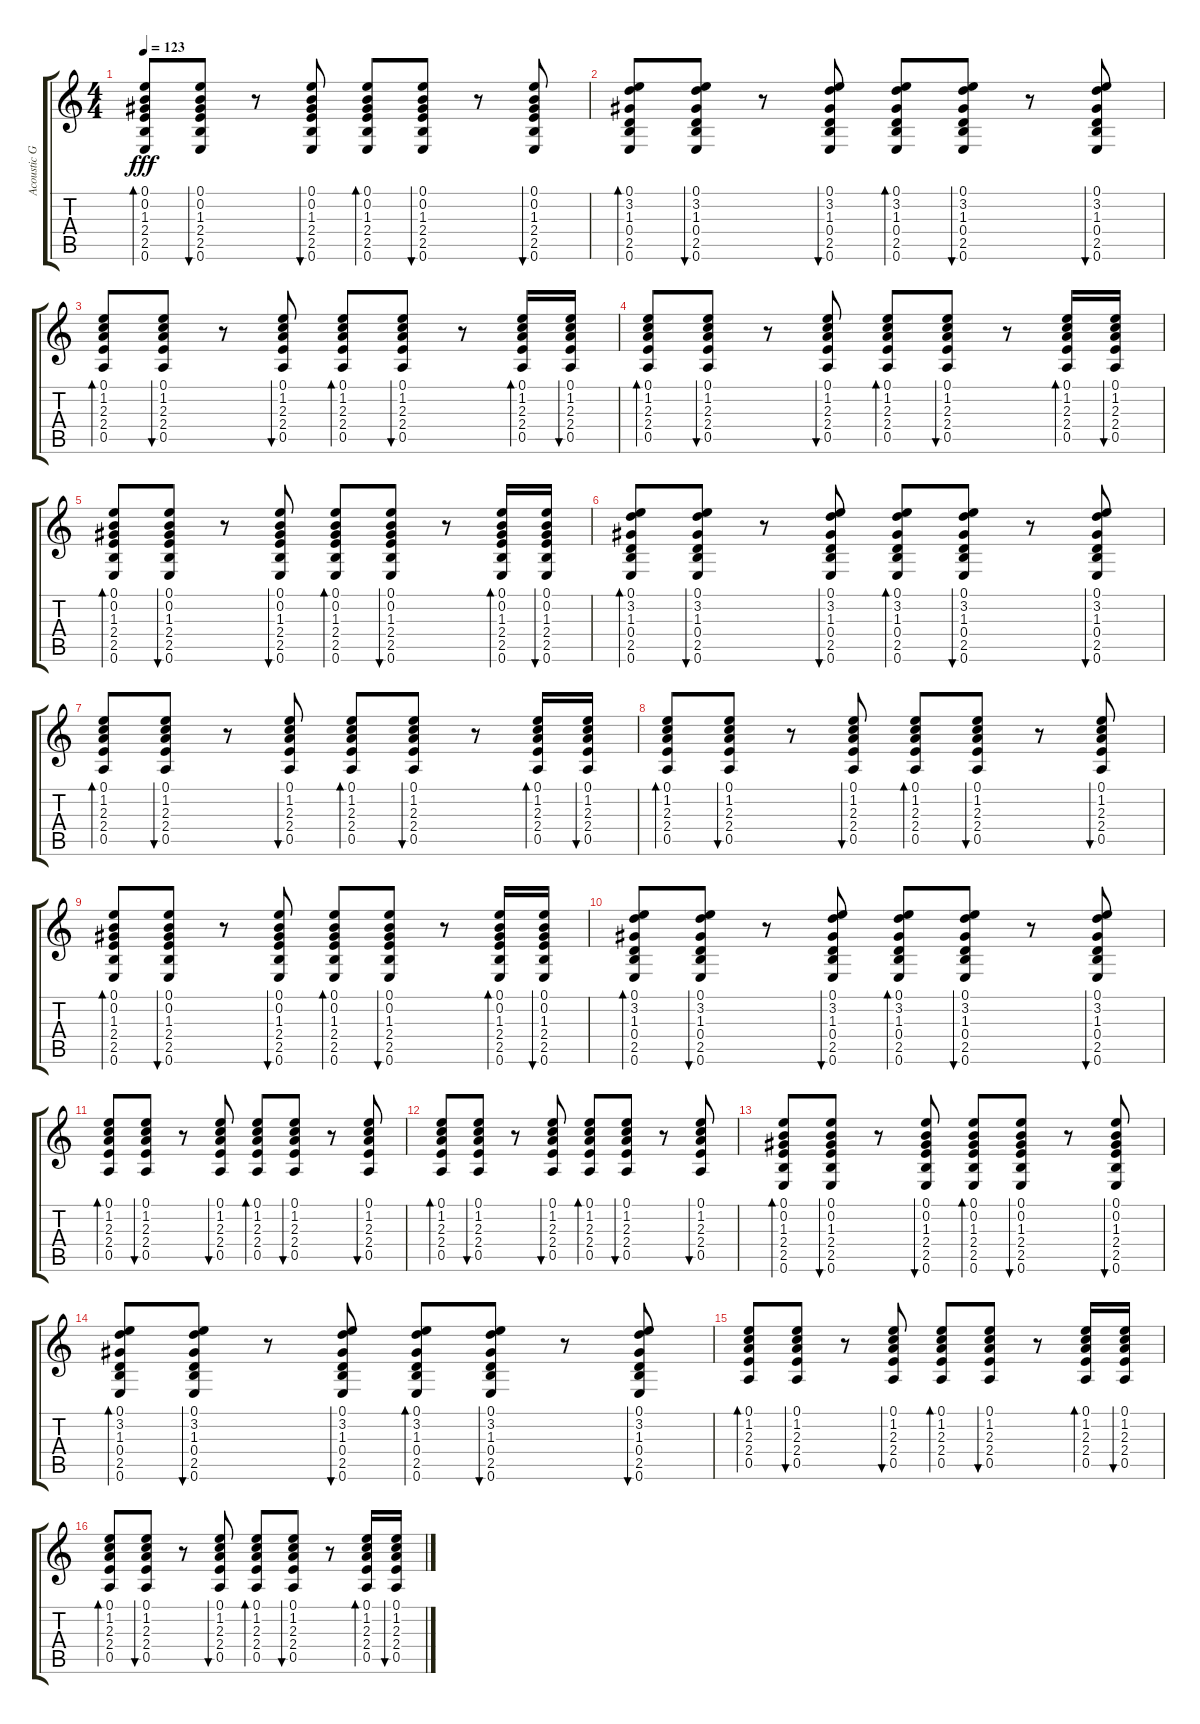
\track ("Acoustic Gtr." "Acoustic G") {instrument acousticguitarsteel}
\staff {score tabs}
\tuning (E4 B3 G3 D3 A2 E2) {hide}
\ts (4 4)
\tempo 123
\clef g2
\ks c
(0.1 0.2 1.3 2.4 2.5 0.6).8{bd 60 dy fff} (0.1 0.2 1.3 2.4 2.5 0.6).8{bu 60} r.8 (0.1 0.2 1.3 2.4 2.5 0.6).8{bu 60} (0.1 0.2 1.3 2.4 2.5 0.6).8{bd 60} (0.1 0.2 1.3 2.4 2.5 0.6).8{bu 60} r.8 (0.1 0.2 1.3 2.4 2.5 0.6).8{bu 60} |
(0.1 3.2 1.3 0.4 2.5 0.6).8{bd 60} (0.1 3.2 1.3 0.4 2.5 0.6).8{bu 60} r.8 (0.1 3.2 1.3 0.4 2.5 0.6).8{bu 60} (0.1 3.2 1.3 0.4 2.5 0.6).8{bd 60} (0.1 3.2 1.3 0.4 2.5 0.6).8{bu 60} r.8 (0.1 3.2 1.3 0.4 2.5 0.6).8{bu 60} |
(0.1 1.2 2.3 2.4 0.5).8{bd 60} (0.1 1.2 2.3 2.4 0.5).8{bu 60} r.8 (0.1 1.2 2.3 2.4 0.5).8{bu 60} (0.1 1.2 2.3 2.4 0.5).8{bd 60} (0.1 1.2 2.3 2.4 0.5).8{bu 60} r.8 (0.1 1.2 2.3 2.4 0.5).16{bd 60} (0.1 1.2 2.3 2.4 0.5).16{bu 60} |
(0.1 1.2 2.3 2.4 0.5).8{bd 120} (0.1 1.2 2.3 2.4 0.5).8{bu 60} r.8 (0.1 1.2 2.3 2.4 0.5).8{bu 60} (0.1 1.2 2.3 2.4 0.5).8{bd 60} (0.1 1.2 2.3 2.4 0.5).8{bu 60} r.8 (0.1 1.2 2.3 2.4 0.5).16{bd 60} (0.1 1.2 2.3 2.4 0.5).16{bu 60} |
(0.1 0.2 1.3 2.4 2.5 0.6).8{bd 60} (0.1 0.2 1.3 2.4 2.5 0.6).8{bu 60} r.8 (0.1 0.2 1.3 2.4 2.5 0.6).8{bu 60} (0.1 0.2 1.3 2.4 2.5 0.6).8{bd 60} (0.1 0.2 1.3 2.4 2.5 0.6).8{bu 60} r.8 (0.1 0.2 1.3 2.4 2.5 0.6).16{bd 60} (0.1 0.2 1.3 2.4 2.5 0.6).16{bu 60} |
(0.1 3.2 1.3 0.4 2.5 0.6).8{bd 60} (0.1 3.2 1.3 0.4 2.5 0.6).8{bu 60} r.8 (0.1 3.2 1.3 0.4 2.5 0.6).8{bu 60} (0.1 3.2 1.3 0.4 2.5 0.6).8{bd 60} (0.1 3.2 1.3 0.4 2.5 0.6).8{bu 60} r.8 (0.1 3.2 1.3 0.4 2.5 0.6).8{bu 60} |
(0.1 1.2 2.3 2.4 0.5).8{bd 60} (0.1 1.2 2.3 2.4 0.5).8{bu 60} r.8 (0.1 1.2 2.3 2.4 0.5).8{bu 60} (0.1 1.2 2.3 2.4 0.5).8{bd 60} (0.1 1.2 2.3 2.4 0.5).8{bu 60} r.8 (0.1 1.2 2.3 2.4 0.5).16{bd 60} (0.1 1.2 2.3 2.4 0.5).16{bu 60} |
(0.1 1.2 2.3 2.4 0.5).8{bd 120} (0.1 1.2 2.3 2.4 0.5).8{bu 60} r.8 (0.1 1.2 2.3 2.4 0.5).8{bu 60} (0.1 1.2 2.3 2.4 0.5).8{bd 60} (0.1 1.2 2.3 2.4 0.5).8{bu 60} r.8 (0.1 1.2 2.3 2.4 0.5).8{bu 60} |
(0.1 0.2 1.3 2.4 2.5 0.6).8{bd 60} (0.1 0.2 1.3 2.4 2.5 0.6).8{bu 60} r.8 (0.1 0.2 1.3 2.4 2.5 0.6).8{bu 60} (0.1 0.2 1.3 2.4 2.5 0.6).8{bd 60} (0.1 0.2 1.3 2.4 2.5 0.6).8{bu 60} r.8 (0.1 0.2 1.3 2.4 2.5 0.6).16{bd 60} (0.1 0.2 1.3 2.4 2.5 0.6).16{bu 60} |
(0.1 3.2 1.3 0.4 2.5 0.6).8{bd 60} (0.1 3.2 1.3 0.4 2.5 0.6).8{bu 60} r.8 (0.1 3.2 1.3 0.4 2.5 0.6).8{bu 60} (0.1 3.2 1.3 0.4 2.5 0.6).8{bd 60} (0.1 3.2 1.3 0.4 2.5 0.6).8{bu 60} r.8 (0.1 3.2 1.3 0.4 2.5 0.6).8{bu 60} |
(0.1 1.2 2.3 2.4 0.5).8{bd 60} (0.1 1.2 2.3 2.4 0.5).8{bu 60} r.8 (0.1 1.2 2.3 2.4 0.5).8{bu 60} (0.1 1.2 2.3 2.4 0.5).8{bd 60} (0.1 1.2 2.3 2.4 0.5).8{bu 60} r.8 (0.1 1.2 2.3 2.4 0.5).8{bu 60} |
(0.1 1.2 2.3 2.4 0.5).8{bd 120 volume 6} (0.1 1.2 2.3 2.4 0.5).8{bu 60} r.8 (0.1 1.2 2.3 2.4 0.5).8{bu 60} (0.1 1.2 2.3 2.4 0.5).8{bd 60} (0.1 1.2 2.3 2.4 0.5).8{bu 60} r.8 (0.1 1.2 2.3 2.4 0.5).8{bu 60} |
(0.1 0.2 1.3 2.4 2.5 0.6).8{bd 60} (0.1 0.2 1.3 2.4 2.5 0.6).8{bu 60} r.8 (0.1 0.2 1.3 2.4 2.5 0.6).8{bu 60} (0.1 0.2 1.3 2.4 2.5 0.6).8{bd 60} (0.1 0.2 1.3 2.4 2.5 0.6).8{bu 60} r.8 (0.1 0.2 1.3 2.4 2.5 0.6).8{bu 60} |
(0.1 3.2 1.3 0.4 2.5 0.6).8{bd 60} (0.1 3.2 1.3 0.4 2.5 0.6).8{bu 60} r.8 (0.1 3.2 1.3 0.4 2.5 0.6).8{bu 60} (0.1 3.2 1.3 0.4 2.5 0.6).8{bd 60} (0.1 3.2 1.3 0.4 2.5 0.6).8{bu 60} r.8 (0.1 3.2 1.3 0.4 2.5 0.6).8{bu 60} |
(0.1 1.2 2.3 2.4 0.5).8{bd 60} (0.1 1.2 2.3 2.4 0.5).8{bu 60} r.8 (0.1 1.2 2.3 2.4 0.5).8{bu 60} (0.1 1.2 2.3 2.4 0.5).8{bd 60} (0.1 1.2 2.3 2.4 0.5).8{bu 60} r.8 (0.1 1.2 2.3 2.4 0.5).16{bd 60} (0.1 1.2 2.3 2.4 0.5).16{bu 60} |
(0.1 1.2 2.3 2.4 0.5).8{bd 120 volume 0} (0.1 1.2 2.3 2.4 0.5).8{bu 60} r.8 (0.1 1.2 2.3 2.4 0.5).8{bu 60} (0.1 1.2 2.3 2.4 0.5).8{bd 60} (0.1 1.2 2.3 2.4 0.5).8{bu 60} r.8 (0.1 1.2 2.3 2.4 0.5).16{bd 60} (0.1 1.2 2.3 2.4 0.5).16{bu 60}
